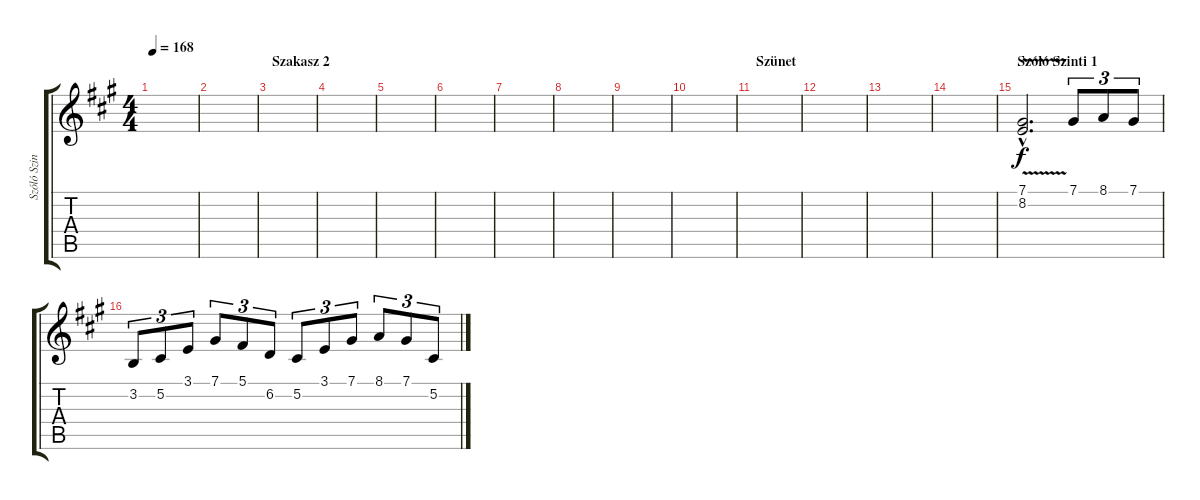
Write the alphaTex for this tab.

\track ("Szóló Szinti" "Szóló Szin") {instrument lead5charang}
\staff {score tabs}
\tuning (Db4 Ab3 E3 B2 Gb2 Db2) {hide}
\ts (4 4)
\tempo 168
\clef g2
\ks f#minor
|
|
\section ("" "Szakasz 2")
|
|
|
|
|
|
|
|
\section ("" "Szünet")
|
|
|
|
\section ("" "Szóló Szinti 1")
(7.1{v hac} 8.2{hac}).2{d} 7.1.8{tu (3 2)} 8.1.8{tu (3 2)} 7.1.8{tu (3 2)} |
3.2.8{tu (3 2)} 5.2.8{tu (3 2)} 3.1.8{tu (3 2)} 7.1.8{tu (3 2)} 5.1.8{tu (3 2)} 6.2.8{tu (3 2)} 5.2.8{tu (3 2)} 3.1.8{tu (3 2)} 7.1.8{tu (3 2)} 8.1.8{tu (3 2)} 7.1.8{tu (3 2)} 5.2.8{tu (3 2)}
